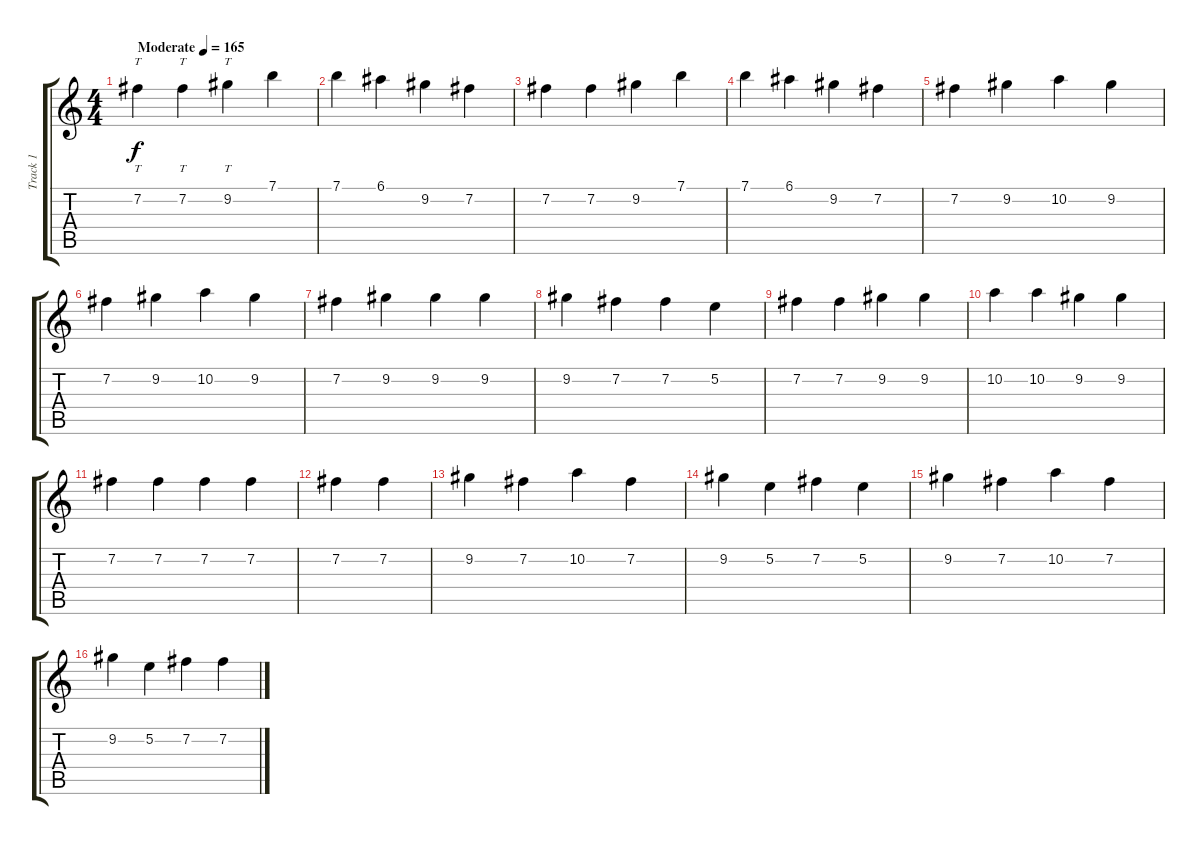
\track ("Track 1" "Track 1") {instrument overdrivenguitar}
\staff {score tabs}
\tuning (E4 B3 G3 D3 A2 E2) {hide}
\ts (4 4)
\tempo (165 "Moderate")
\clef g2
\ks c
7.2.4{tt dy f instrument overdrivenguitar} 7.2.4{tt} 9.2.4{tt} 7.1.4 |
7.1.4 6.1.4 9.2.4 7.2.4 |
7.2.4 7.2.4 9.2.4 7.1.4 |
7.1.4 6.1.4 9.2.4 7.2.4 |
7.2.4 9.2.4 10.2.4 9.2.4 |
7.2.4 9.2.4 10.2.4 9.2.4 |
7.2.4 9.2.4 9.2.4 9.2.4 |
9.2.4 7.2.4 7.2.4 5.2.4 |
7.2.4 7.2.4 9.2.4 9.2.4 |
10.2.4 10.2.4 9.2.4 9.2.4 |
7.2.4 7.2.4 7.2.4 7.2.4 |
7.2.4 7.2.4 |
9.2.4 7.2.4 10.2.4 7.2.4 |
9.2.4 5.2.4 7.2.4 5.2.4 |
9.2.4 7.2.4 10.2.4 7.2.4 |
9.2.4 5.2.4 7.2.4 7.2.4
